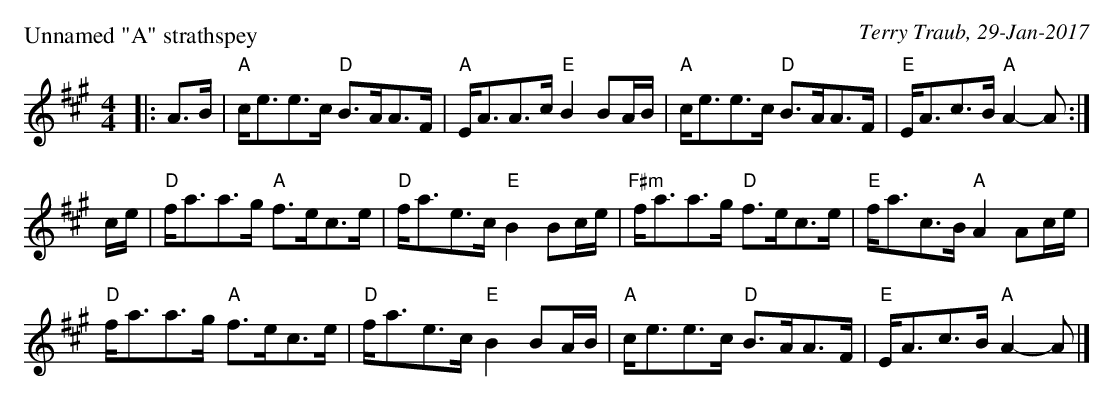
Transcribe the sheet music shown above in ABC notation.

X:1
P: Unnamed "A" strathspey
C: Terry Traub, 29-Jan-2017
K: A
M: 4/4
L: 1/8
|: A>B|"A"c<ee>c "D"B>AA>F|"A"E<AA>c "E"B2 BA/B/|"A"c<ee>c "D"B>AA>F|"E"E<Ac>B "A"A2-A :|
c/e/|"D"f<aa>g "A"f>ec>e|"D"f<ae>c "E"B2 Bc/e/|"F#m"f<aa>g "D"f>ec>e|"E"f<ac>B "A"A2 Ac/e/|
"D"f<aa>g "A"f>ec>e|"D"f<ae>c "E"B2 BA/B/|"A"c<ee>c "D"B>AA>F|"E"E<Ac>B "A"A2-A |]
